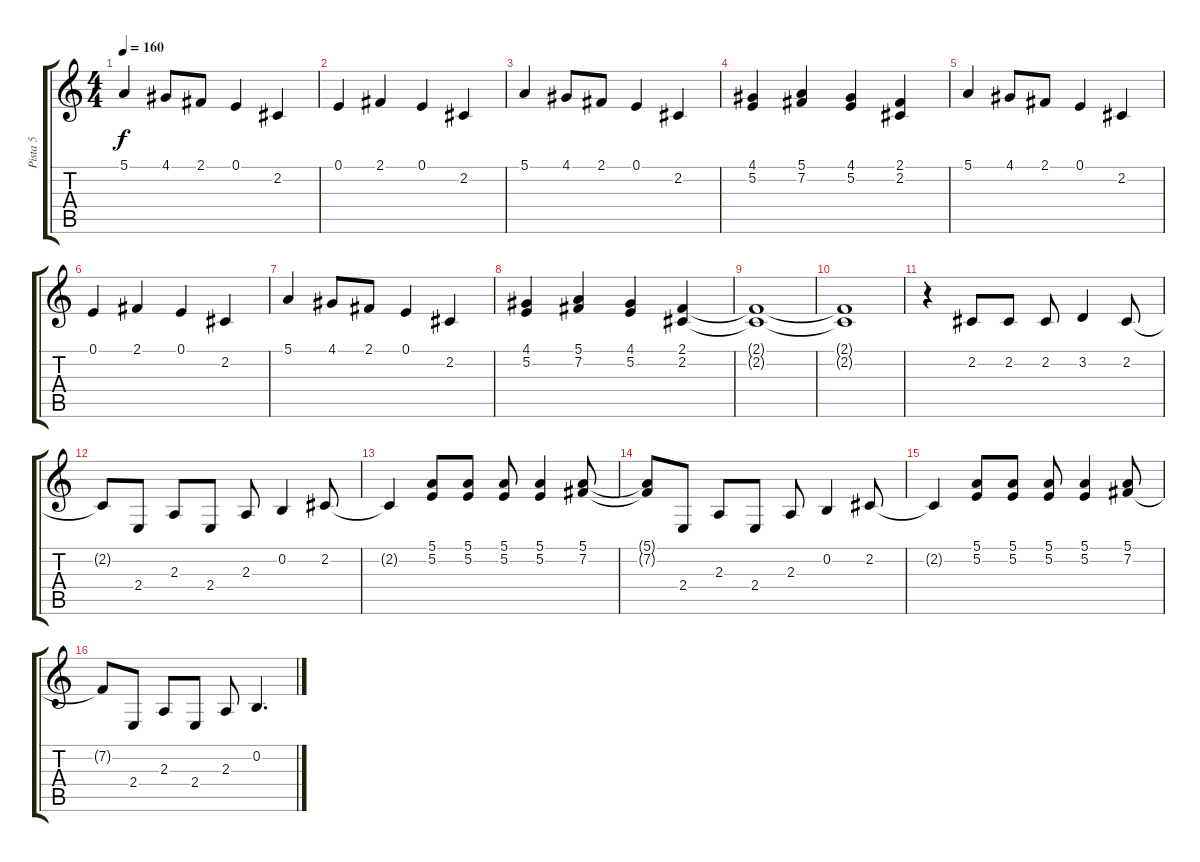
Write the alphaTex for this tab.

\track ("Pista 5" "Pista 5") {instrument electricgrandpiano}
\staff {score tabs}
\tuning (E4 B3 G3 D3 A2 E2) {hide}
\ts (4 4)
\tempo 160
\clef g2
\ks c
5.1.4{dy f} 4.1.8 2.1.8 0.1.4 2.2.4 |
0.1.4 2.1.4 0.1.4 2.2.4 |
5.1.4 4.1.8 2.1.8 0.1.4 2.2.4 |
(4.1 5.2).4 (5.1 7.2).4 (4.1 5.2).4 (2.1 2.2).4 |
5.1.4 4.1.8 2.1.8 0.1.4 2.2.4 |
0.1.4 2.1.4 0.1.4 2.2.4 |
5.1.4 4.1.8 2.1.8 0.1.4 2.2.4 |
(4.1 5.2).4 (5.1 7.2).4 (4.1 5.2).4 (2.1 2.2).4 |
(2.1{t} 2.2{t}).1 |
(2.1{t} 2.2{t}).1 |
r.4 2.2.8 2.2.8 2.2.8 3.2.4 2.2.8 |
2.2{t}.8 2.4.8 2.3.8 2.4.8 2.3.8 0.2.4 2.2.8 |
2.2{t}.4 (5.1 5.2).8 (5.1 5.2).8 (5.1 5.2).8 (5.1 5.2).4 (5.1 7.2).8 |
(5.1{t} 7.2{t}).8 2.4.8 2.3.8 2.4.8 2.3.8 0.2.4 2.2.8 |
2.2{t}.4 (5.1 5.2).8 (5.1 5.2).8 (5.1 5.2).8 (5.1 5.2).4 (5.1 7.2).8 |
7.2{t}.8 2.4.8 2.3.8 2.4.8 2.3.8 0.2.4{d}
